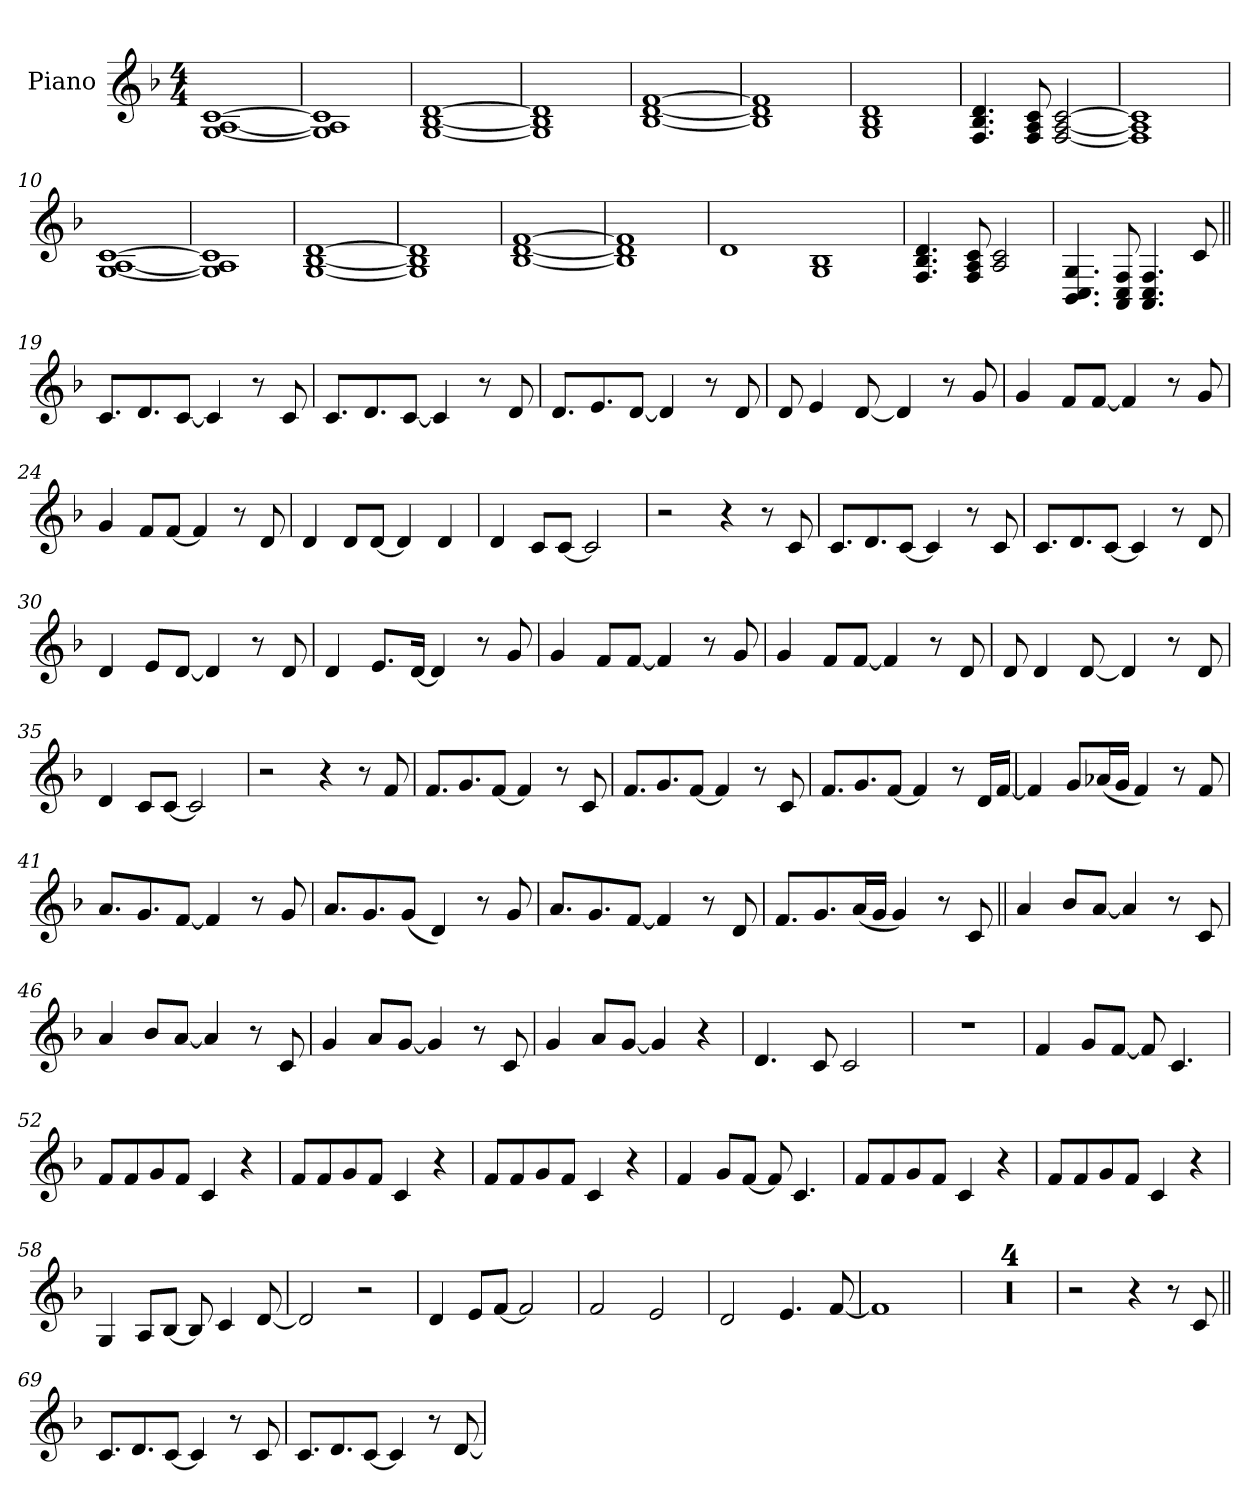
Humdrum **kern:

**kern
*part1
*staff1
*I"Piano
*I'Pno.
*clefG2
*k[b-]
*M4/4
=1
[1G! [1A! [1c!
=2
1G!] 1A!] 1c!]
=3
[1G! [1B-! [1d!
=4
1G!] 1B-!] 1d!]
=5
[1B-! [1d! [>1f!
=6
1B-!] 1d!] 1f!]
=7
1G! 1B-! 1d!
=8
4.F! 4.B-! 4.d!
8F! 8A! 8c!
[2F! [2A! [2c!
=9
1F!] 1A!] 1c!]
=10
[1G! [1A! [1c!
=11
1G!] 1A!] 1c!]
=12
[1G! [1B-! [1d!
=13
1G!] 1B-!] 1d!]
=14
[1B-! [1d! [>1f!
=15
1B-!] 1d!] 1f!]
=16
1d!
1G! 1B-!
=17
4.F! 4.B-! 4.d!
8F! 8A! 8c!
2A! 2c!
=18
4.BB-! 4.C! 4.G!
8AA! 8C! 8F!
4.AA! 4.C! 4.F!
8c
=19||
8.cL
8.d
[>8cJ
4c]
8r
8c
=20
8.cL
8.d
[8cJ
4c]
8r
8d
=21
8.dL
8.e
[8dJ
4d]
8r
8d
=22
8d
4e
[>8d
4d]
8r
8g
=23
4g
8fL
[>8fJ
4f]
8r
8g
=24
4g
8fL
[>8fJ
4f]
8r
8d
=25
4d
8dL
[>8dJ
4d]
4d
=26
4d
8cL
[8cJ
2c]
=27
2r
4r
8r
8c
=28
8.cL
8.d
[>8cJ
4c]
8r
8c
=29
8.cL
8.d
[>8cJ
4c]
8r
8d
=30
4d
8eL
[8dJ
4d]
8r
8d
=31
4d
8.eL
[16dJk
4d]
8r
8g
=32
4g
8fL
[>8fJ
4f]
8r
8g
=33
4g
8fL
[>8fJ
4f]
8r
8d
=34
8d
4d
[>8d
4d]
8r
8d
=35
4d
8cL
[8cJ
2c]
=36
2r
4r
8r
8f
=37
8.fL
8.g
[>8fJ
4f]
8r
8c
=38
8.fL
8.g
[>8fJ
4f]
8r
8c
=39
8.fL
8.g
[>8fJ
4f]
8r
16dLL
[16fJJ
=40
4f]
8gL
(>16a-XL
16gJJ
4f)
8r
8f
=41
8.aL
8.g
[8fJ
4f]
8r
8g
=42
8.aL
8.g
(8gJ
4d)
8r
8g
=43
8.aL
8.g
[8fJ
4f]
8r
8d
=44
8.fL
8.g
(16aL
16gJJ
4g)
8r
8c
=45||
4a
8b-L
[8aJ
4a]
8r
8c
=46
4a
8b-L
[8aJ
4a]
8r
8c
=47
4g
8aL
[8gJ
4g]
8r
8c
=48
4g
8aL
[8gJ
4g]
4r
=49
4.d
8c
2c
=50
1r
=51
4f
8gL
[8fJ
8f]
4.c
=52
8fL
8f
8g
8fJ
4c
4r
=53
8fL
8f
8g
8fJ
4c
4r
=54
8fL
8f
8g
8fJ
4c
4r
=55
4f
8gL
[8fJ
8f]
4.c
=56
8fL
8f
8g
8fJ
4c
4r
=57
8fL
8f
8g
8fJ
4c
4r
=58
4G
8AL
[8B-J
8B-]
4c
[8d
=59
2d]
2r
=60
4d
8eL
[8fJ
2f]
=61
2f
2e
=62
2d
4.e
[8f
=63
1f]
=64
1r
=65
1r
=66
1r
=67
1r
=68
2r
4r
8r
8c
=69||
8.cL
8.d
[>8cJ
4c]
8r
8c
=70
8.cL
8.d
[8cJ
4c]
8r
[8d
=
*-
